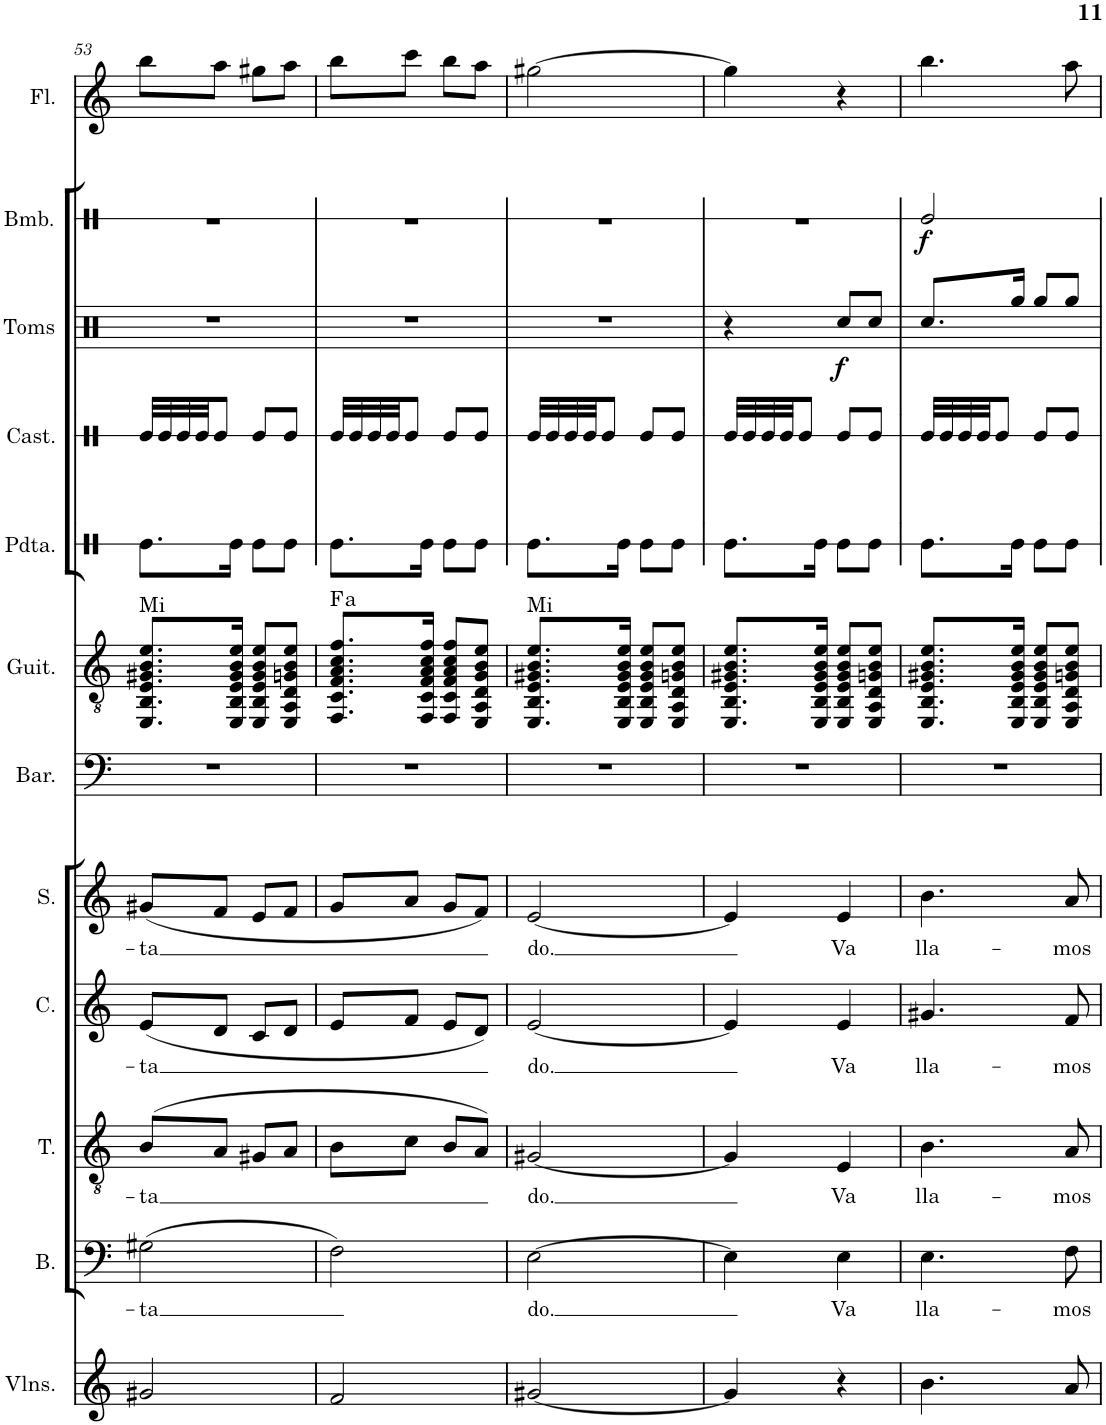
**kern	**kern	**text	**kern	**text	**kern	**text	**kern	**text	**kern	**kern	**harte	**kern	**kern	**kern	**dynam	**kern	**dynam	**kern
*part12	*part11	*part11	*part10	*part10	*part9	*part9	*part8	*part8	*part7	*part6	*part6	*part5	*part4	*part3	*part3	*part2	*part2	*part1
*staff12	*staff11	*staff11	*staff10	*staff10	*staff9	*staff9	*staff8	*staff8	*staff7	*staff6	*	*staff5	*staff4	*staff3	*staff3	*staff2	*staff2	*staff1
*I"Violines	*I"Bajo	*	*I"Tenor	*	*I"Contralto	*	*I"Soprano	*	*I"Barítono	*I"Guitarra	*	*I"Pandereta	*I"Castañuelas	*I"Toms	*	*I"Bombo	*	*I"Flauta
*I'Vlns.	*I'B.	*	*I'T.	*	*I'C.	*	*I'S.	*	*I'Bar.	*I'Guit.	*	*I'Pdta.	*I'Cast.	*I'Toms	*	*I'Bmb.	*	*I'Fl.
!!LO:PB:g=z
*clefG2	*clefF4	*	*clefGv2	*	*clefG2	*	*clefG2	*	*clefF4	*clefGv2	*	*clefX	*clefX	*clefX	*	*clefX	*	*clefG2
*k[]	*k[]	*	*k[]	*	*k[]	*	*k[]	*	*k[]	*k[]	*	*k[]	*k[]	*k[]	*	*k[]	*	*k[]
*M2/4	*M2/4	*	*M2/4	*	*M2/4	*	*M2/4	*	*M2/4	*M2/4	*	*M2/4	*M2/4	*M2/4	*	*M2/4	*	*M2/4
=53	=53	=53	=53	=53	=53	=53	=53	=53	=53	=53	=53	=53	=53	=53	=53	=53	=53	=53
!	!	!LO:LY:b	!	!LO:LY:b	!	!LO:LY:b	!	!LO:LY:b	!	!	!LO:H:kt=Mi	!	!	!	!	!	!	!
2g#X/	(2G#X\	-ta	(8B/L	-ta	(8e/L	-ta	(8g#X/L	-ta	2r	8.EE/ 8.BB/ 8.E/ 8.G#X/ 8.B/ 8.e/L	N	8.Re\L	32Re/LLL	2r	.	2r	.	8bb\L
.	.	.	.	.	.	.	.	.	.	.	.	.	32Re/	.	.	.	.	.
.	.	.	.	.	.	.	.	.	.	.	.	.	32Re/	.	.	.	.	.
.	.	.	.	.	.	.	.	.	.	.	.	.	32Re/JJ	.	.	.	.	.
.	.	.	8A/J	.	8d/J	.	8f/J	.	.	.	.	.	8Re/J	.	.	.	.	8aa\J
.	.	.	.	.	.	.	.	.	.	16EE/ 16BB/ 16E/ 16G#/ 16B/ 16e/Jk	.	16Re\Jk	.	.	.	.	.	.
.	.	.	8G#X/L	.	8c/L	.	8e/L	.	.	8EE/ 8BB/ 8E/ 8G#/ 8B/ 8e/L	.	8Re\L	8Re/L	.	.	.	.	8gg#X\L
.	.	.	8A/J	.	8d/J	.	8f/J	.	.	8EE/ 8AA/ 8D/ 8Gn/ 8B/ 8e/J	.	8Re\J	8Re/J	.	.	.	.	8aa\J
=54	=54	=54	=54	=54	=54	=54	=54	=54	=54	=54	=54	=54	=54	=54	=54	=54	=54	=54
!	!	!	!	!	!	!	!	!	!	!	!LO:H:kt=a	!	!	!	!	!	!	!
2f/	2F\)	.	8B\L	.	8e/L	.	8g/L	.	2r	8.FF/ 8.C/ 8.F/ 8.A/ 8.c/ 8.f/L	.	8.Re\L	32Re/LLL	2r	.	2r	.	8bb\L
.	.	.	.	.	.	.	.	.	.	.	.	.	32Re/	.	.	.	.	.
.	.	.	.	.	.	.	.	.	.	.	.	.	32Re/	.	.	.	.	.
.	.	.	.	.	.	.	.	.	.	.	.	.	32Re/JJ	.	.	.	.	.
.	.	.	8c\J	.	8f/J	.	8a/J	.	.	.	.	.	8Re/J	.	.	.	.	8ccc\J
.	.	.	.	.	.	.	.	.	.	16FF/ 16C/ 16F/ 16A/ 16c/ 16f/Jk	.	16Re\Jk	.	.	.	.	.	.
.	.	.	8B/L	.	8e/L	.	8g/L	.	.	8FF/ 8C/ 8F/ 8A/ 8c/ 8f/L	.	8Re\L	8Re/L	.	.	.	.	8bb\L
.	.	.	8A/J)	.	8d/J)	.	8f/J)	.	.	8EE/ 8AA/ 8D/ 8G/ 8B/ 8e/J	.	8Re\J	8Re/J	.	.	.	.	8aa\J
=55	=55	=55	=55	=55	=55	=55	=55	=55	=55	=55	=55	=55	=55	=55	=55	=55	=55	=55
!	!	!LO:LY:b	!	!LO:LY:b	!	!LO:LY:b	!	!LO:LY:b	!	!	!LO:H:kt=Mi	!	!	!	!	!	!	!
[2g#X/	[2E\	do.	[2G#X/	do.	[2e/	do.	[2e/	do.	2r	8.EE/ 8.BB/ 8.E/ 8.G#X/ 8.B/ 8.e/L	N	8.Re\L	32Re/LLL	2r	.	2r	.	[2gg#X\
.	.	.	.	.	.	.	.	.	.	.	.	.	32Re/	.	.	.	.	.
.	.	.	.	.	.	.	.	.	.	.	.	.	32Re/	.	.	.	.	.
.	.	.	.	.	.	.	.	.	.	.	.	.	32Re/JJ	.	.	.	.	.
.	.	.	.	.	.	.	.	.	.	.	.	.	8Re/J	.	.	.	.	.
.	.	.	.	.	.	.	.	.	.	16EE/ 16BB/ 16E/ 16G#/ 16B/ 16e/Jk	.	16Re\Jk	.	.	.	.	.	.
.	.	.	.	.	.	.	.	.	.	8EE/ 8BB/ 8E/ 8G#/ 8B/ 8e/L	.	8Re\L	8Re/L	.	.	.	.	.
.	.	.	.	.	.	.	.	.	.	8EE/ 8AA/ 8D/ 8Gn/ 8B/ 8e/J	.	8Re\J	8Re/J	.	.	.	.	.
=56	=56	=56	=56	=56	=56	=56	=56	=56	=56	=56	=56	=56	=56	=56	=56	=56	=56	=56
4g#/]	4E\]	.	4G#/]	.	4e/]	.	4e/]	.	2r	8.EE/ 8.BB/ 8.E/ 8.G#X/ 8.B/ 8.e/L	.	8.Re\L	32Re/LLL	4r	.	2r	.	4gg#\]
.	.	.	.	.	.	.	.	.	.	.	.	.	32Re/	.	.	.	.	.
.	.	.	.	.	.	.	.	.	.	.	.	.	32Re/	.	.	.	.	.
.	.	.	.	.	.	.	.	.	.	.	.	.	32Re/JJ	.	.	.	.	.
.	.	.	.	.	.	.	.	.	.	.	.	.	8Re/J	.	.	.	.	.
.	.	.	.	.	.	.	.	.	.	16EE/ 16BB/ 16E/ 16G#/ 16B/ 16e/Jk	.	16Re\Jk	.	.	.	.	.	.
!	!	!LO:LY:b	!	!LO:LY:b	!	!LO:LY:b	!	!LO:LY:b	!	!	!	!	!	!	!LO:DY:b	!	!	!
4r	4E\	Va	4E/	Va	4e/	Va	4e/	Va	.	8EE/ 8BB/ 8E/ 8G#/ 8B/ 8e/L	.	8Re\L	8Re/L	8Rcc/L	f	.	.	4r
.	.	.	.	.	.	.	.	.	.	8EE/ 8AA/ 8D/ 8Gn/ 8B/ 8e/J	.	8Re\J	8Re/J	8Rcc/J	.	.	.	.
=57	=57	=57	=57	=57	=57	=57	=57	=57	=57	=57	=57	=57	=57	=57	=57	=57	=57	=57
!	!	!LO:LY:b	!	!LO:LY:b	!	!LO:LY:b	!	!LO:LY:b	!	!	!	!	!	!	!	!	!LO:DY:b	!
4.b\	4.E\	-lla-	4.B\	-lla-	4.g#X/	-lla-	4.b\	-lla-	2r	8.EE/ 8.BB/ 8.E/ 8.G#X/ 8.B/ 8.e/L	.	8.Re\L	32Re/LLL	8.Rcc/L	.	2Re/	f	4.bb\
.	.	.	.	.	.	.	.	.	.	.	.	.	32Re/	.	.	.	.	.
.	.	.	.	.	.	.	.	.	.	.	.	.	32Re/	.	.	.	.	.
.	.	.	.	.	.	.	.	.	.	.	.	.	32Re/JJ	.	.	.	.	.
.	.	.	.	.	.	.	.	.	.	.	.	.	8Re/J	.	.	.	.	.
.	.	.	.	.	.	.	.	.	.	16EE/ 16BB/ 16E/ 16G#/ 16B/ 16e/Jk	.	16Re\Jk	.	16Rgg/Jk	.	.	.	.
.	.	.	.	.	.	.	.	.	.	8EE/ 8BB/ 8E/ 8G#/ 8B/ 8e/L	.	8Re\L	8Re/L	8Rgg/L	.	.	.	.
!	!	!LO:LY:b	!	!LO:LY:b	!	!LO:LY:b	!	!LO:LY:b	!	!	!	!	!	!	!	!	!	!
8a/	8F\	-mos	8A/	-mos	8f/	-mos	8a/	-mos	.	8EE/ 8AA/ 8D/ 8Gn/ 8B/ 8e/J	.	8Re\J	8Re/J	8Rgg/J	.	.	.	8aa\
=	=	=	=	=	=	=	=	=	=	=	=	=	=	=	=	=	=	=
*-	*-	*-	*-	*-	*-	*-	*-	*-	*-	*-	*-	*-	*-	*-	*-	*-	*-	*-
